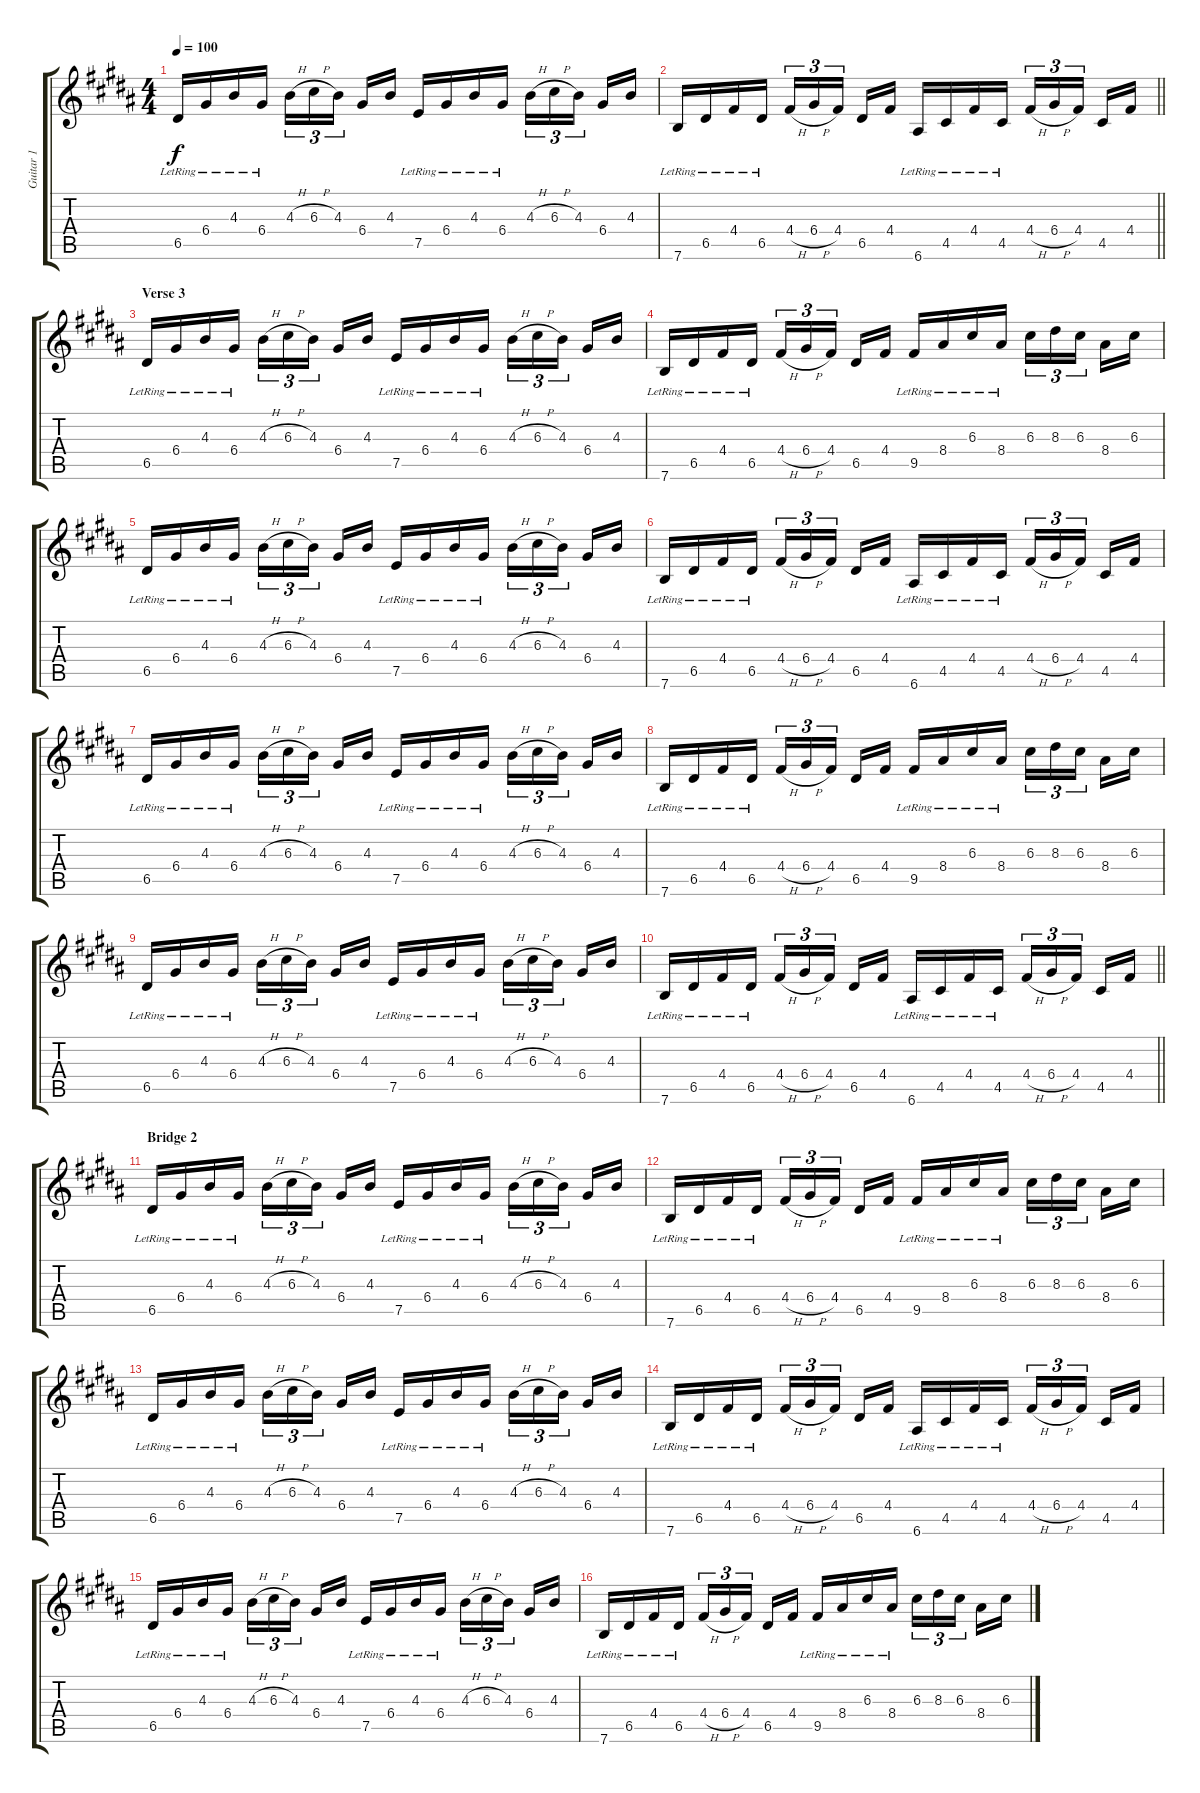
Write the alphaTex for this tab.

\track ("Guitar 1" "Guitar 1") {instrument acousticguitarsteel}
\staff {score tabs}
\tuning (E4 B3 G3 D3 A2 E2) {hide}
\ts (4 4)
\tempo 100
\clef g2
\ks b
6.5{lr}.16{dy f} 6.4{lr}.16 4.3{lr}.16 6.4{lr}.16 4.3{h}.16{tu (3 2)} 6.3{h}.16{tu (3 2)} 4.3.16{tu (3 2) beam splitsecondary} 6.4.16 4.3.16 7.5{lr}.16 6.4{lr}.16 4.3{lr}.16 6.4{lr}.16 4.3{h}.16{tu (3 2)} 6.3{h}.16{tu (3 2)} 4.3.16{tu (3 2) beam splitsecondary} 6.4.16 4.3.16 |
\barLineRight lightlight
7.6{lr}.16 6.5{lr}.16 4.4{lr}.16 6.5{lr}.16 4.4{h}.16{tu (3 2)} 6.4{h}.16{tu (3 2)} 4.4.16{tu (3 2) beam splitsecondary} 6.5.16 4.4.16 6.6{lr}.16 4.5{lr}.16 4.4{lr}.16 4.5{lr}.16 4.4{h}.16{tu (3 2)} 6.4{h}.16{tu (3 2)} 4.4.16{tu (3 2) beam splitsecondary} 4.5.16 4.4.16 |
\section ("" "Verse 3")
6.5{lr}.16 6.4{lr}.16 4.3{lr}.16 6.4{lr}.16 4.3{h}.16{tu (3 2)} 6.3{h}.16{tu (3 2)} 4.3.16{tu (3 2) beam splitsecondary} 6.4.16 4.3.16 7.5{lr}.16 6.4{lr}.16 4.3{lr}.16 6.4{lr}.16 4.3{h}.16{tu (3 2)} 6.3{h}.16{tu (3 2)} 4.3.16{tu (3 2) beam splitsecondary} 6.4.16 4.3.16 |
7.6{lr}.16 6.5{lr}.16 4.4{lr}.16 6.5{lr}.16 4.4{h}.16{tu (3 2)} 6.4{h}.16{tu (3 2)} 4.4.16{tu (3 2) beam splitsecondary} 6.5.16 4.4.16 9.5{lr}.16 8.4{lr}.16 6.3{lr}.16 8.4{lr}.16 6.3.16{tu (3 2)} 8.3.16{tu (3 2)} 6.3.16{tu (3 2) beam splitsecondary} 8.4.16 6.3.16 |
6.5{lr}.16 6.4{lr}.16 4.3{lr}.16 6.4{lr}.16 4.3{h}.16{tu (3 2)} 6.3{h}.16{tu (3 2)} 4.3.16{tu (3 2) beam splitsecondary} 6.4.16 4.3.16 7.5{lr}.16 6.4{lr}.16 4.3{lr}.16 6.4{lr}.16 4.3{h}.16{tu (3 2)} 6.3{h}.16{tu (3 2)} 4.3.16{tu (3 2) beam splitsecondary} 6.4.16 4.3.16 |
7.6{lr}.16 6.5{lr}.16 4.4{lr}.16 6.5{lr}.16 4.4{h}.16{tu (3 2)} 6.4{h}.16{tu (3 2)} 4.4.16{tu (3 2) beam splitsecondary} 6.5.16 4.4.16 6.6{lr}.16 4.5{lr}.16 4.4{lr}.16 4.5{lr}.16 4.4{h}.16{tu (3 2)} 6.4{h}.16{tu (3 2)} 4.4.16{tu (3 2) beam splitsecondary} 4.5.16 4.4.16 |
6.5{lr}.16 6.4{lr}.16 4.3{lr}.16 6.4{lr}.16 4.3{h}.16{tu (3 2)} 6.3{h}.16{tu (3 2)} 4.3.16{tu (3 2) beam splitsecondary} 6.4.16 4.3.16 7.5{lr}.16 6.4{lr}.16 4.3{lr}.16 6.4{lr}.16 4.3{h}.16{tu (3 2)} 6.3{h}.16{tu (3 2)} 4.3.16{tu (3 2) beam splitsecondary} 6.4.16 4.3.16 |
7.6{lr}.16 6.5{lr}.16 4.4{lr}.16 6.5{lr}.16 4.4{h}.16{tu (3 2)} 6.4{h}.16{tu (3 2)} 4.4.16{tu (3 2) beam splitsecondary} 6.5.16 4.4.16 9.5{lr}.16 8.4{lr}.16 6.3{lr}.16 8.4{lr}.16 6.3.16{tu (3 2)} 8.3.16{tu (3 2)} 6.3.16{tu (3 2) beam splitsecondary} 8.4.16 6.3.16 |
6.5{lr}.16 6.4{lr}.16 4.3{lr}.16 6.4{lr}.16 4.3{h}.16{tu (3 2)} 6.3{h}.16{tu (3 2)} 4.3.16{tu (3 2) beam splitsecondary} 6.4.16 4.3.16 7.5{lr}.16 6.4{lr}.16 4.3{lr}.16 6.4{lr}.16 4.3{h}.16{tu (3 2)} 6.3{h}.16{tu (3 2)} 4.3.16{tu (3 2) beam splitsecondary} 6.4.16 4.3.16 |
\barLineRight lightlight
7.6{lr}.16 6.5{lr}.16 4.4{lr}.16 6.5{lr}.16 4.4{h}.16{tu (3 2)} 6.4{h}.16{tu (3 2)} 4.4.16{tu (3 2) beam splitsecondary} 6.5.16 4.4.16 6.6{lr}.16 4.5{lr}.16 4.4{lr}.16 4.5{lr}.16 4.4{h}.16{tu (3 2)} 6.4{h}.16{tu (3 2)} 4.4.16{tu (3 2) beam splitsecondary} 4.5.16 4.4.16 |
\section ("" "Bridge 2")
6.5{lr}.16 6.4{lr}.16 4.3{lr}.16 6.4{lr}.16 4.3{h}.16{tu (3 2)} 6.3{h}.16{tu (3 2)} 4.3.16{tu (3 2) beam splitsecondary} 6.4.16 4.3.16 7.5{lr}.16 6.4{lr}.16 4.3{lr}.16 6.4{lr}.16 4.3{h}.16{tu (3 2)} 6.3{h}.16{tu (3 2)} 4.3.16{tu (3 2) beam splitsecondary} 6.4.16 4.3.16 |
7.6{lr}.16 6.5{lr}.16 4.4{lr}.16 6.5{lr}.16 4.4{h}.16{tu (3 2)} 6.4{h}.16{tu (3 2)} 4.4.16{tu (3 2) beam splitsecondary} 6.5.16 4.4.16 9.5{lr}.16 8.4{lr}.16 6.3{lr}.16 8.4{lr}.16 6.3.16{tu (3 2)} 8.3.16{tu (3 2)} 6.3.16{tu (3 2) beam splitsecondary} 8.4.16 6.3.16 |
6.5{lr}.16 6.4{lr}.16 4.3{lr}.16 6.4{lr}.16 4.3{h}.16{tu (3 2)} 6.3{h}.16{tu (3 2)} 4.3.16{tu (3 2) beam splitsecondary} 6.4.16 4.3.16 7.5{lr}.16 6.4{lr}.16 4.3{lr}.16 6.4{lr}.16 4.3{h}.16{tu (3 2)} 6.3{h}.16{tu (3 2)} 4.3.16{tu (3 2) beam splitsecondary} 6.4.16 4.3.16 |
7.6{lr}.16 6.5{lr}.16 4.4{lr}.16 6.5{lr}.16 4.4{h}.16{tu (3 2)} 6.4{h}.16{tu (3 2)} 4.4.16{tu (3 2) beam splitsecondary} 6.5.16 4.4.16 6.6{lr}.16 4.5{lr}.16 4.4{lr}.16 4.5{lr}.16 4.4{h}.16{tu (3 2)} 6.4{h}.16{tu (3 2)} 4.4.16{tu (3 2) beam splitsecondary} 4.5.16 4.4.16 |
6.5{lr}.16 6.4{lr}.16 4.3{lr}.16 6.4{lr}.16 4.3{h}.16{tu (3 2)} 6.3{h}.16{tu (3 2)} 4.3.16{tu (3 2) beam splitsecondary} 6.4.16 4.3.16 7.5{lr}.16 6.4{lr}.16 4.3{lr}.16 6.4{lr}.16 4.3{h}.16{tu (3 2)} 6.3{h}.16{tu (3 2)} 4.3.16{tu (3 2) beam splitsecondary} 6.4.16 4.3.16 |
7.6{lr}.16 6.5{lr}.16 4.4{lr}.16 6.5{lr}.16 4.4{h}.16{tu (3 2)} 6.4{h}.16{tu (3 2)} 4.4.16{tu (3 2) beam splitsecondary} 6.5.16 4.4.16 9.5{lr}.16 8.4{lr}.16 6.3{lr}.16 8.4{lr}.16 6.3.16{tu (3 2)} 8.3.16{tu (3 2)} 6.3.16{tu (3 2) beam splitsecondary} 8.4.16 6.3.16
